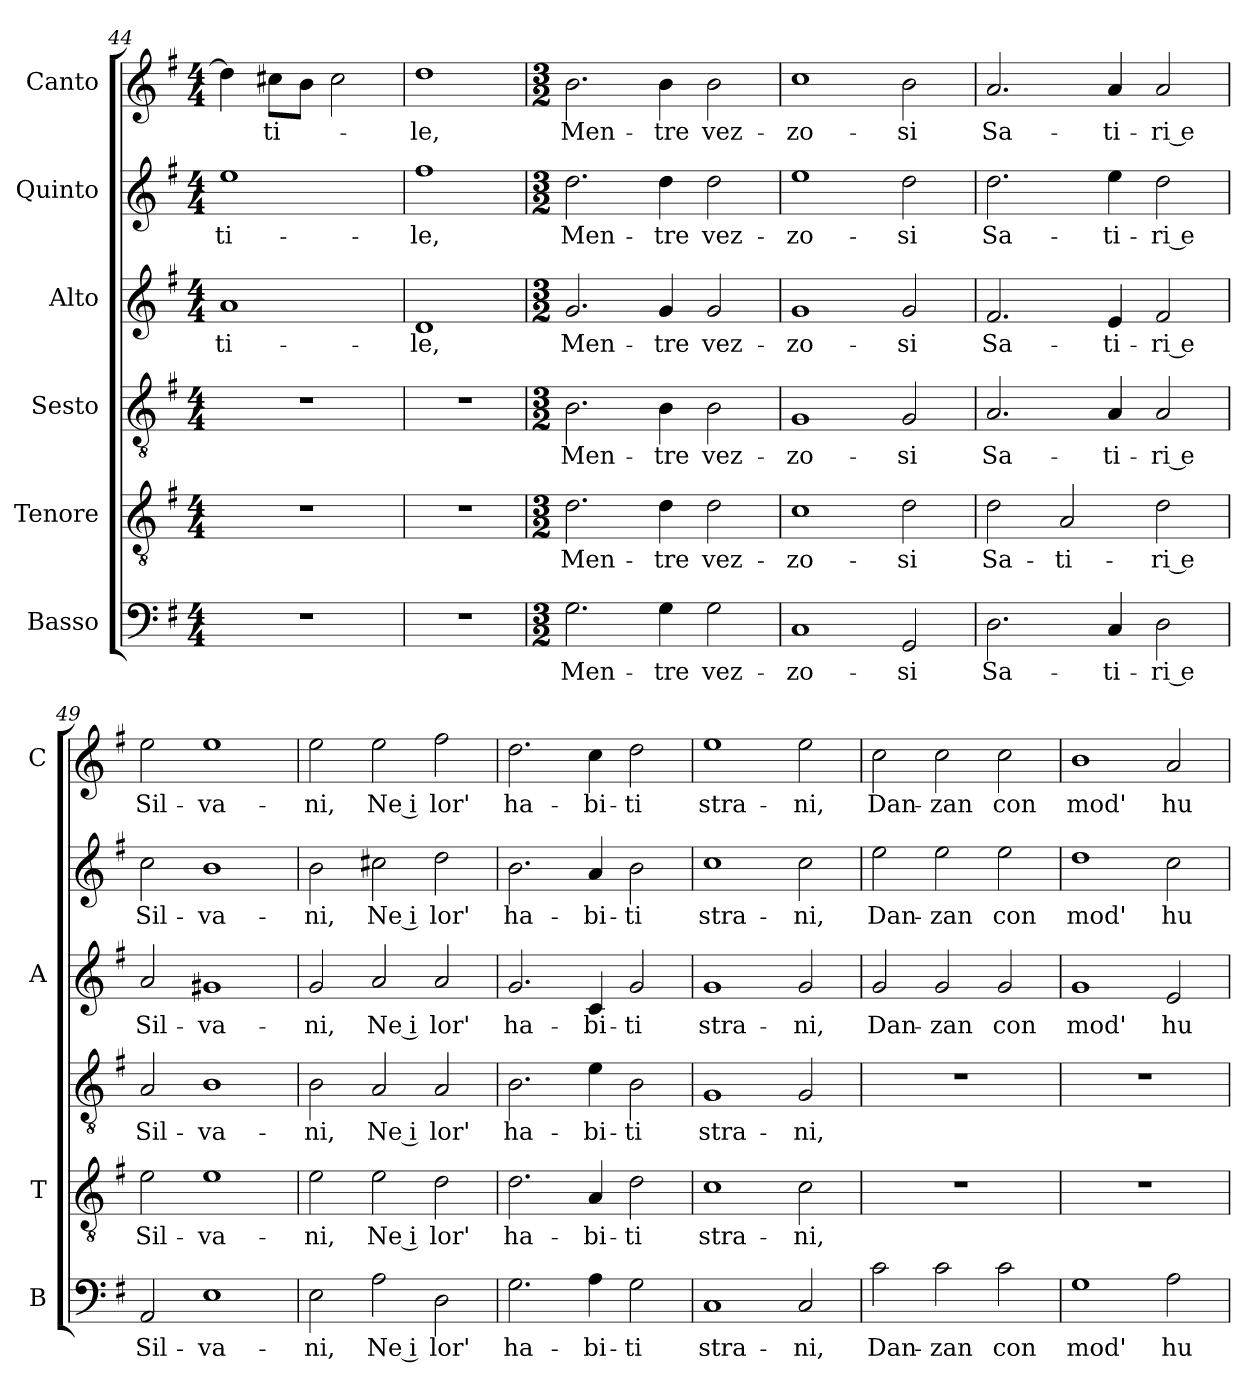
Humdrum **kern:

**kern	**text	**kern	**text	**kern	**text	**kern	**text	**kern	**text	**kern	**text
*part6	*part6	*part5	*part5	*part4	*part4	*part3	*part3	*part2	*part2	*part1	*part1
*staff6	*staff6	*staff5	*staff5	*staff4	*staff4	*staff3	*staff3	*staff2	*staff2	*staff1	*staff1
*I"Basso	*	*I"Tenore	*	*I"Sesto	*	*I"Alto	*	*I"Quinto	*	*I"Canto	*
*I'B	*	*I'T	*	*	*	*I'A	*	*	*	*I'C	*
!!LO:PB:g=z
*clefF4	*	*clefGv2	*	*clefGv2	*	*clefG2	*	*clefG2	*	*clefG2	*
*k[f#]	*	*k[f#]	*	*k[f#]	*	*k[f#]	*	*k[f#]	*	*k[f#]	*
*G:	*	*G:	*	*G:	*	*G:	*	*G:	*	*G:	*
*M4/4	*	*M4/4	*	*M4/4	*	*M4/4	*	*M4/4	*	*M4/4	*
=44	=44	=44	=44	=44	=44	=44	=44	=44	=44	=44	=44
!	!	!	!	!	!	!	!LO:LY:b	!	!LO:LY:b	!	!
1r	.	1r	.	1r	.	1a	-ti-	1ee	-ti-	4dd\]	.
!	!	!	!	!	!	!	!	!	!	!	!LO:LY:b
.	.	.	.	.	.	.	.	.	.	8cc#X\L	-ti-
.	.	.	.	.	.	.	.	.	.	8b\J	.
.	.	.	.	.	.	.	.	.	.	2cc#\	.
=45	=45	=45	=45	=45	=45	=45	=45	=45	=45	=45	=45
!	!	!	!	!	!	!	!LO:LY:b	!	!LO:LY:b	!	!LO:LY:b
1r	.	1r	.	1r	.	1d	-le,	1ff#	-le,	1dd	-le,
=46	=46	=46	=46	=46	=46	=46	=46	=46	=46	=46	=46
*M3/2	*	*M3/2	*	*M3/2	*	*M3/2	*	*M3/2	*	*M3/2	*
!	!LO:LY:b	!	!LO:LY:b	!	!LO:LY:b	!	!LO:LY:b	!	!LO:LY:b	!	!LO:LY:b
2.G\	Men-	2.d\	Men-	2.B\	Men-	2.g/	Men-	2.dd\	Men-	2.b\	Men-
!	!LO:LY:b	!	!LO:LY:b	!	!LO:LY:b	!	!LO:LY:b	!	!LO:LY:b	!	!LO:LY:b
4G\	-tre	4d\	-tre	4B\	-tre	4g/	-tre	4dd\	-tre	4b\	-tre
!	!LO:LY:b	!	!LO:LY:b	!	!LO:LY:b	!	!LO:LY:b	!	!LO:LY:b	!	!LO:LY:b
2G\	vez-	2d\	vez-	2B\	vez-	2g/	vez-	2dd\	vez-	2b\	vez-
=47	=47	=47	=47	=47	=47	=47	=47	=47	=47	=47	=47
!	!LO:LY:b	!	!LO:LY:b	!	!LO:LY:b	!	!LO:LY:b	!	!LO:LY:b	!	!LO:LY:b
1C	-zo-	1c	-zo-	1G	-zo-	1g	-zo-	1ee	-zo-	1cc	-zo-
!	!LO:LY:b	!	!LO:LY:b	!	!LO:LY:b	!	!LO:LY:b	!	!LO:LY:b	!	!LO:LY:b
2GG/	-si	2d\	-si	2G/	-si	2g/	-si	2dd\	-si	2b\	-si
=48	=48	=48	=48	=48	=48	=48	=48	=48	=48	=48	=48
!	!LO:LY:b	!	!LO:LY:b	!	!LO:LY:b	!	!LO:LY:b	!	!LO:LY:b	!	!LO:LY:b
2.D\	Sa-	2d\	Sa-	2.A/	Sa-	2.f#/	Sa-	2.dd\	Sa-	2.a/	Sa-
!	!	!	!LO:LY:b	!	!	!	!	!	!	!	!
.	.	2A/	-ti-	.	.	.	.	.	.	.	.
!	!LO:LY:b	!	!	!	!LO:LY:b	!	!LO:LY:b	!	!LO:LY:b	!	!LO:LY:b
4C/	-ti-	.	.	4A/	-ti-	4e/	-ti-	4ee\	-ti-	4a/	-ti-
!	!LO:LY:b	!	!LO:LY:b	!	!LO:LY:b	!	!LO:LY:b	!	!LO:LY:b	!	!LO:LY:b
2D\	-ri e	2d\	-ri e	2A/	-ri e	2f#/	-ri e	2dd\	-ri e	2a/	-ri e
=49	=49	=49	=49	=49	=49	=49	=49	=49	=49	=49	=49
!	!LO:LY:b	!	!LO:LY:b	!	!LO:LY:b	!	!LO:LY:b	!	!LO:LY:b	!	!LO:LY:b
2AA/	Sil-	2e\	Sil-	2A/	Sil-	2a/	Sil-	2cc\	Sil-	2ee\	Sil-
!	!LO:LY:b	!	!LO:LY:b	!	!LO:LY:b	!	!LO:LY:b	!	!LO:LY:b	!	!LO:LY:b
1E	-va-	1e	-va-	1B	-va-	1g#X	-va-	1b	-va-	1ee	-va-
=50	=50	=50	=50	=50	=50	=50	=50	=50	=50	=50	=50
!	!LO:LY:b	!	!LO:LY:b	!	!LO:LY:b	!	!LO:LY:b	!	!LO:LY:b	!	!LO:LY:b
2E\	-ni,	2e\	-ni,	2B\	-ni,	2g/	-ni,	2b\	-ni,	2ee\	-ni,
!	!LO:LY:b	!	!LO:LY:b	!	!LO:LY:b	!	!LO:LY:b	!	!LO:LY:b	!	!LO:LY:b
2A\	Ne i	2e\	Ne i	2A/	Ne i	2a/	Ne i	2cc#X\	Ne i	2ee\	Ne i
!	!LO:LY:b	!	!LO:LY:b	!	!LO:LY:b	!	!LO:LY:b	!	!LO:LY:b	!	!LO:LY:b
2D\	lor'	2d\	lor'	2A/	lor'	2a/	lor'	2dd\	lor'	2ff#\	lor'
=51	=51	=51	=51	=51	=51	=51	=51	=51	=51	=51	=51
!	!LO:LY:b	!	!LO:LY:b	!	!LO:LY:b	!	!LO:LY:b	!	!LO:LY:b	!	!LO:LY:b
2.G\	ha-	2.d\	ha-	2.B\	ha-	2.g/	ha-	2.b\	ha-	2.dd\	ha-
!	!LO:LY:b	!	!LO:LY:b	!	!LO:LY:b	!	!LO:LY:b	!	!LO:LY:b	!	!LO:LY:b
4A\	-bi-	4A/	-bi-	4e\	-bi-	4c/	-bi-	4a/	-bi-	4cc\	-bi-
!	!LO:LY:b	!	!LO:LY:b	!	!LO:LY:b	!	!LO:LY:b	!	!LO:LY:b	!	!LO:LY:b
2G\	-ti	2d\	-ti	2B\	-ti	2g/	-ti	2b\	-ti	2dd\	-ti
=52	=52	=52	=52	=52	=52	=52	=52	=52	=52	=52	=52
!	!LO:LY:b	!	!LO:LY:b	!	!LO:LY:b	!	!LO:LY:b	!	!LO:LY:b	!	!LO:LY:b
1C	stra-	1c	stra-	1G	stra-	1g	stra-	1cc	stra-	1ee	stra-
!	!LO:LY:b	!	!LO:LY:b	!	!LO:LY:b	!	!LO:LY:b	!	!LO:LY:b	!	!LO:LY:b
2C/	-ni,	2c\	-ni,	2G/	-ni,	2g/	-ni,	2cc\	-ni,	2ee\	-ni,
!!LO:LB:g=z
=53	=53	=53	=53	=53	=53	=53	=53	=53	=53	=53	=53
!	!LO:LY:b	!	!	!	!	!	!LO:LY:b	!	!LO:LY:b	!	!LO:LY:b
2c\	Dan-	1.r	.	1.r	.	2g/	Dan-	2ee\	Dan-	2cc\	Dan-
!	!LO:LY:b	!	!	!	!	!	!LO:LY:b	!	!LO:LY:b	!	!LO:LY:b
2c\	-zan	.	.	.	.	2g/	-zan	2ee\	-zan	2cc\	-zan
!	!LO:LY:b	!	!	!	!	!	!LO:LY:b	!	!LO:LY:b	!	!LO:LY:b
2c\	con	.	.	.	.	2g/	con	2ee\	con	2cc\	con
=54	=54	=54	=54	=54	=54	=54	=54	=54	=54	=54	=54
!	!LO:LY:b	!	!	!	!	!	!LO:LY:b	!	!LO:LY:b	!	!LO:LY:b
1G	mod'	1.r	.	1.r	.	1g	mod'	1dd	mod'	1b	mod'
!	!LO:LY:b	!	!	!	!	!	!LO:LY:b	!	!LO:LY:b	!	!LO:LY:b
2A\	hu-	.	.	.	.	2e/	hu-	2cc\	hu-	2a/	hu-
=	=	=	=	=	=	=	=	=	=	=	=
*-	*-	*-	*-	*-	*-	*-	*-	*-	*-	*-	*-
